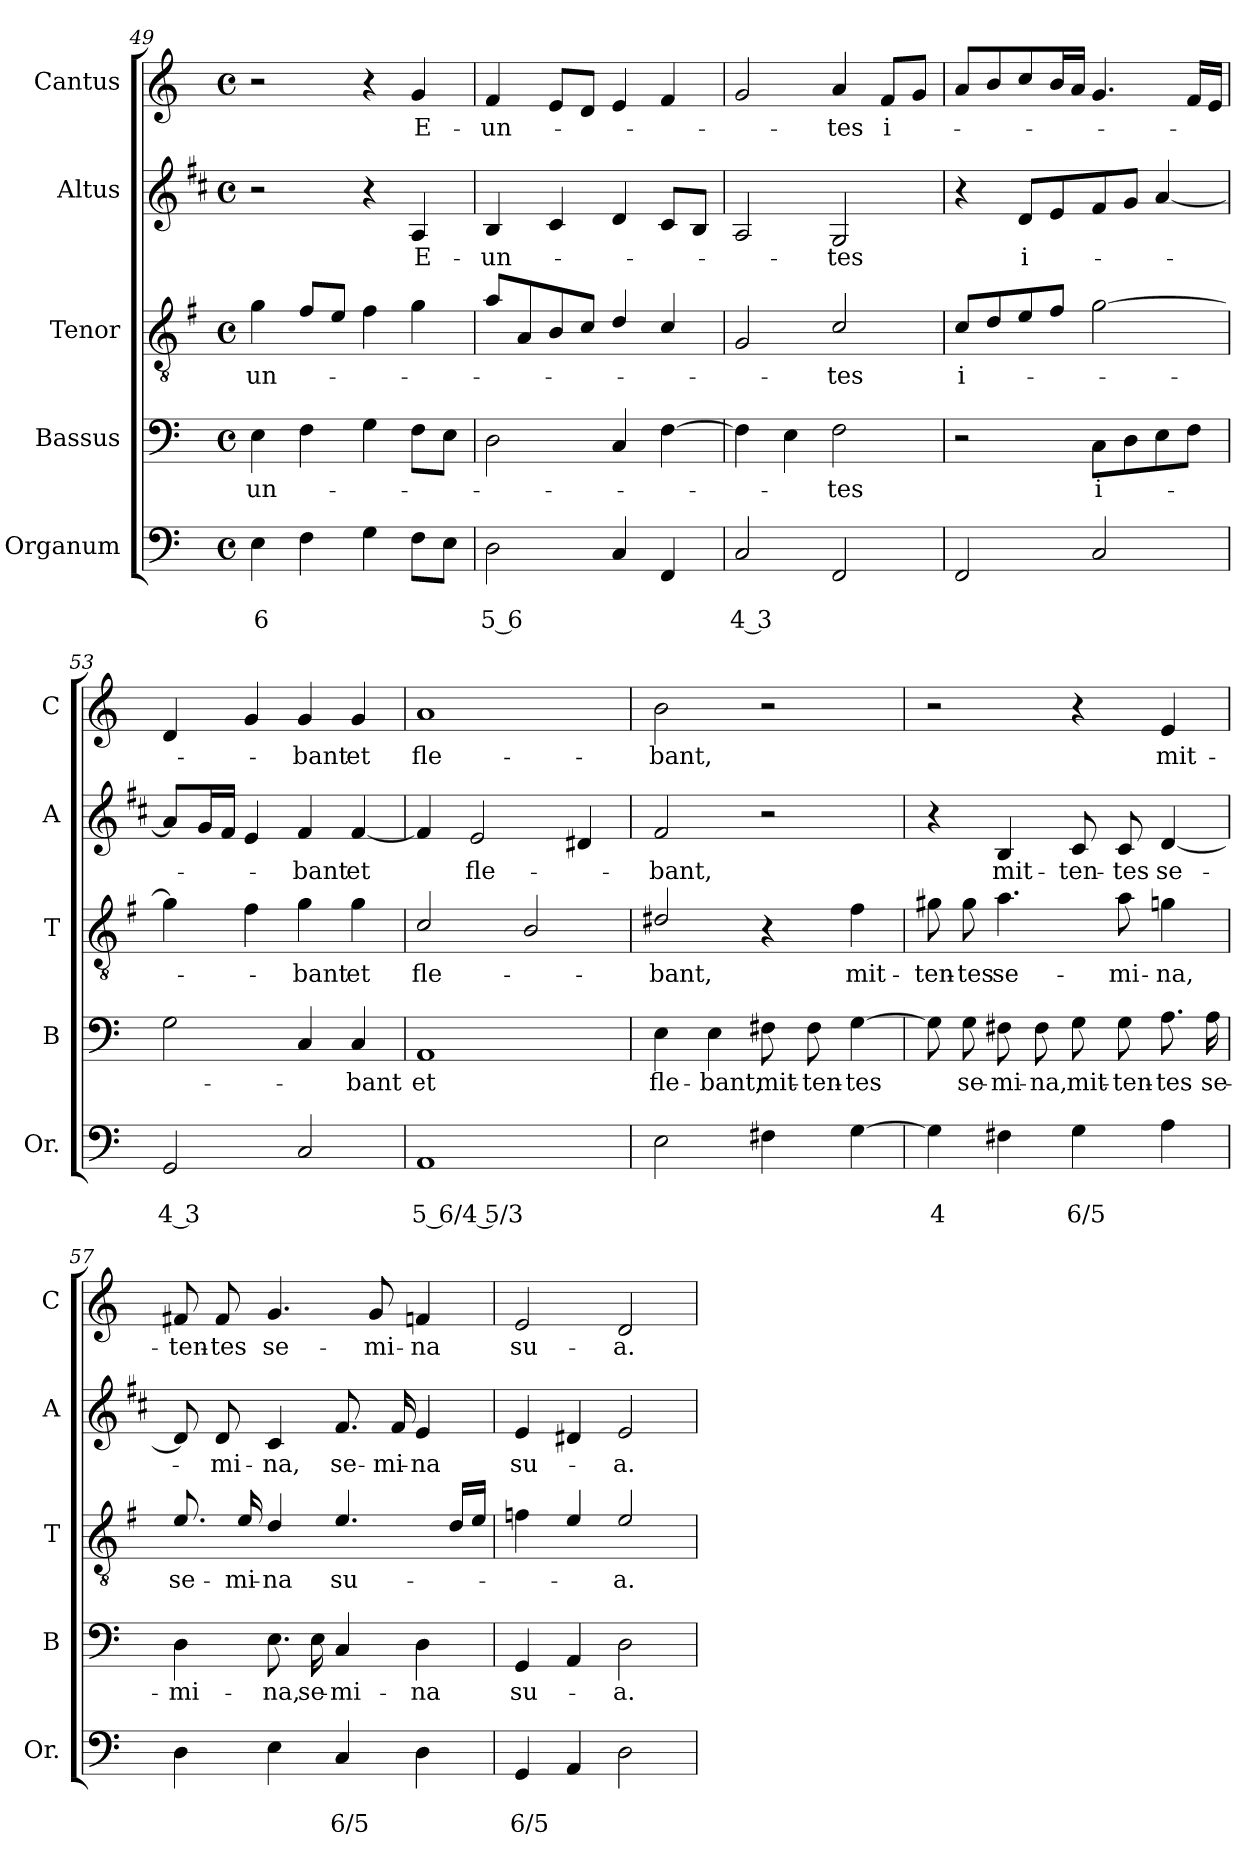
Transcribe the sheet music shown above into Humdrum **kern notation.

**kern	**text	**text	**kern	**text	**kern	**text	**kern	**text	**kern	**text
*part5	*part5	*part5	*part4	*part4	*part3	*part3	*part2	*part2	*part1	*part1
*staff5	*staff5	*staff5	*staff4	*staff4	*staff3	*staff3	*staff2	*staff2	*staff1	*staff1
*I"Organum	*	*	*I"Bassus	*	*I"Tenor	*	*I"Altus	*	*I"Cantus	*
*I'Or.	*	*	*I'B	*	*I'T	*	*I'A	*	*I'C	*
*clefF4	*	*	*clefF4	*	*clefGv2	*	*clefG2	*	*clefG2	*
*	*	*	*	*	*ITrd4c7	*	*ITrd1c2	*	*	*
*k[]	*	*	*k[]	*	*k[]	*	*k[]	*	*k[]	*
*C:	*	*	*C:	*	*C:	*	*C:	*	*C:	*
*M4/4	*	*	*M4/4	*	*M4/4	*	*M4/4	*	*M4/4	*
*met(c)	*	*	*met(c)	*	*met(c)	*	*met(c)	*	*met(c)	*
=49	=49	=49	=49	=49	=49	=49	=49	=49	=49	=49
!	!	!LO:LY:b	!	!LO:LY:b	!	!LO:LY:b	!	!	!	!
4E\	.	6	4E\	-un-	4c\	-un-	2r	.	2r	.
4F\	.	.	4F\	.	8B/L	.	.	.	.	.
.	.	.	.	.	8A/J	.	.	.	.	.
4G\	.	.	4G\	.	4B\	.	4r	.	4r	.
!	!	!	!	!	!	!	!	!LO:LY:b	!	!LO:LY:b
8F\L	.	.	8F\L	.	4c\	.	4G/	E-	4g/	E-
8E\J	.	.	8E\J	.	.	.	.	.	.	.
!!LO:PB:g=z
=50	=50	=50	=50	=50	=50	=50	=50	=50	=50	=50
!	!	!LO:LY:b	!	!	!	!	!	!LO:LY:b	!	!LO:LY:b
2D\	.	5 6	2D\	.	8d/L	.	4A/	-un-	4f/	-un-
.	.	.	.	.	8D/	.	.	.	.	.
.	.	.	.	.	8E/	.	4B/	.	8e/L	.
.	.	.	.	.	8F/J	.	.	.	8d/J	.
4C/	.	.	4C/	.	4G/	.	4c/	.	4e/	.
4FF/	.	.	[4F\	.	4F/	.	8B/L	.	4f/	.
.	.	.	.	.	.	.	8A/J	.	.	.
=51	=51	=51	=51	=51	=51	=51	=51	=51	=51	=51
!	!	!LO:LY:b	!	!	!	!	!	!	!	!
2C/	.	4 3	4F\]	.	2C/	.	2G/	.	2g/	.
.	.	.	4E\	.	.	.	.	.	.	.
!	!	!	!	!LO:LY:b	!	!LO:LY:b	!	!LO:LY:b	!	!LO:LY:b
2FF/	.	.	2F\	-tes	2F/	-tes	2F/	-tes	4a/	-tes
!	!	!	!	!	!	!	!	!	!	!LO:LY:b
.	.	.	.	.	.	.	.	.	8f/L	i-
.	.	.	.	.	.	.	.	.	8g/J	.
=52	=52	=52	=52	=52	=52	=52	=52	=52	=52	=52
!	!	!	!	!	!	!LO:LY:b	!	!	!	!
2FF/	.	.	2r	.	8F/L	i-	4r	.	8a/L	.
.	.	.	.	.	8G/	.	.	.	8b/	.
!	!	!	!	!	!	!	!	!LO:LY:b	!	!
.	.	.	.	.	8A/	.	8c/L	i-	8cc/	.
.	.	.	.	.	8B/J	.	8d/	.	16b/L	.
.	.	.	.	.	.	.	.	.	16a/JJ	.
!	!	!	!	!LO:LY:b	!	!	!	!	!	!
2C/	.	.	8C\L	i-	[2c\	.	8e/	.	4.g/	.
.	.	.	8D\	.	.	.	8f/J	.	.	.
.	.	.	8E\	.	.	.	[4g/	.	.	.
.	.	.	8F\J	.	.	.	.	.	16f/LL	.
.	.	.	.	.	.	.	.	.	16e/JJ	.
=53	=53	=53	=53	=53	=53	=53	=53	=53	=53	=53
!	!	!LO:LY:b	!	!	!	!	!	!	!	!
2GG/	.	4 3	2G\	.	4c\]	.	8g/L]	.	4d/	.
.	.	.	.	.	.	.	16f/L	.	.	.
.	.	.	.	.	.	.	16e/JJ	.	.	.
.	.	.	.	.	4B\	.	4d/	.	4g/	.
!	!	!	!	!	!	!LO:LY:b	!	!LO:LY:b	!	!LO:LY:b
2C/	.	.	4C/	.	4c\	-bant	4e/	-bant	4g/	-bant
!	!	!	!	!LO:LY:b	!	!LO:LY:b	!	!LO:LY:b	!	!LO:LY:b
.	.	.	4C/	-bant	4c\	et	[4e/	et	4g/	et
=54	=54	=54	=54	=54	=54	=54	=54	=54	=54	=54
!	!	!LO:LY:b	!	!LO:LY:b	!	!LO:LY:b	!	!	!	!LO:LY:b
1AA	.	5 6/4 5/3	1AA	et	2F/	fle-	4e/]	.	1a	fle-
!	!	!	!	!	!	!	!	!LO:LY:b	!	!
.	.	.	.	.	.	.	2d/	fle-	.	.
.	.	.	.	.	2E/	.	.	.	.	.
.	.	.	.	.	.	.	4c#X/	.	.	.
=55	=55	=55	=55	=55	=55	=55	=55	=55	=55	=55
!	!	!	!	!LO:LY:b	!	!LO:LY:b	!	!LO:LY:b	!	!LO:LY:b
2E\	.	.	4E\	fle-	2G#X/	-bant,	2e/	-bant,	2b\	-bant,
!	!	!	!	!LO:LY:b	!	!	!	!	!	!
.	.	.	4E\	-bant,	.	.	.	.	.	.
!	!	!	!	!LO:LY:b	!	!	!	!	!	!
4F#X\	.	.	8F#X\	mit-	4r	.	2r	.	2r	.
!	!	!	!	!LO:LY:b	!	!	!	!	!	!
.	.	.	8F#\	-ten-	.	.	.	.	.	.
!	!	!	!	!LO:LY:b	!	!LO:LY:b	!	!	!	!
[4G\	.	.	[4G\	-tes	4B\	mit-	.	.	.	.
!!LO:LB:g=z
=56	=56	=56	=56	=56	=56	=56	=56	=56	=56	=56
!	!	!LO:LY:b	!	!	!	!LO:LY:b	!	!	!	!
4G\]	.	4	8G\]	.	8c#X\	-ten-	4r	.	2r	.
!	!	!	!	!LO:LY:b	!	!LO:LY:b	!	!	!	!
.	.	.	8G\	se-	8c#\	-tes	.	.	.	.
!	!	!	!	!LO:LY:b	!	!LO:LY:b	!	!LO:LY:b	!	!
4F#X\	.	.	8F#X\	-mi-	4.d\	se-	4A/	mit-	.	.
!	!	!	!	!LO:LY:b	!	!	!	!	!	!
.	.	.	8F#\	-na,	.	.	.	.	.	.
!	!	!LO:LY:b	!	!LO:LY:b	!	!	!	!LO:LY:b	!	!
4G\	.	6/5	8G\	mit-	.	.	8B/	-ten-	4r	.
!	!	!	!	!LO:LY:b	!	!LO:LY:b	!	!LO:LY:b	!	!
.	.	.	8G\	-ten-	8d\	-mi-	8B/	-tes	.	.
!	!	!	!	!LO:LY:b	!	!LO:LY:b	!	!LO:LY:b	!	!LO:LY:b
4A\	.	.	8.A\	-tes	4cn\	-na,	[4c/	se-	4e/	mit-
!	!	!	!	!LO:LY:b	!	!	!	!	!	!
.	.	.	16A\	se-	.	.	.	.	.	.
=57	=57	=57	=57	=57	=57	=57	=57	=57	=57	=57
!	!	!	!	!LO:LY:b	!	!LO:LY:b	!	!	!	!LO:LY:b
4D\	.	.	4D\	-mi-	8.A/	se-	8c/]	.	8f#X/	-ten-
!	!	!	!	!	!	!	!	!LO:LY:b	!	!LO:LY:b
.	.	.	.	.	.	.	8c/	-mi-	8f#/	-tes
!	!	!	!	!	!	!LO:LY:b	!	!	!	!
.	.	.	.	.	16A/	-mi-	.	.	.	.
!	!	!	!	!LO:LY:b	!	!LO:LY:b	!	!LO:LY:b	!	!LO:LY:b
4E\	.	.	8.E\	-na,	4G/	-na	4B/	-na,	4.g/	se-
!	!	!	!	!LO:LY:b	!	!	!	!	!	!
.	.	.	16E\	se-	.	.	.	.	.	.
!	!	!LO:LY:b	!	!LO:LY:b	!	!LO:LY:b	!	!LO:LY:b	!	!
4C/	.	6/5	4C/	-mi-	4.A/	su-	8.e/	se-	.	.
!	!	!	!	!	!	!	!	!	!	!LO:LY:b
.	.	.	.	.	.	.	.	.	8g/	-mi-
!	!	!	!	!	!	!	!	!LO:LY:b	!	!
.	.	.	.	.	.	.	16e/	-mi-	.	.
!	!	!	!	!LO:LY:b	!	!	!	!LO:LY:b	!	!LO:LY:b
4D\	.	.	4D\	-na	.	.	4d/	-na	4fn/	-na
.	.	.	.	.	16G/LL	.	.	.	.	.
.	.	.	.	.	16A/JJ	.	.	.	.	.
=58	=58	=58	=58	=58	=58	=58	=58	=58	=58	=58
!	!	!LO:LY:b	!	!LO:LY:b	!	!	!	!LO:LY:b	!	!LO:LY:b
4GG/	.	6/5	4GG/	su-	4B-X\	.	4d/	su-	2e/	su-
4AA/	.	.	4AA/	.	4A/	.	4c#X/	.	.	.
!	!	!	!	!LO:LY:b	!	!LO:LY:b	!	!LO:LY:b	!	!LO:LY:b
2D\	.	.	2D\	-a.	2A/	-a.	2d/	-a.	2d/	-a.
=	=	=	=	=	=	=	=	=	=	=
*-	*-	*-	*-	*-	*-	*-	*-	*-	*-	*-
